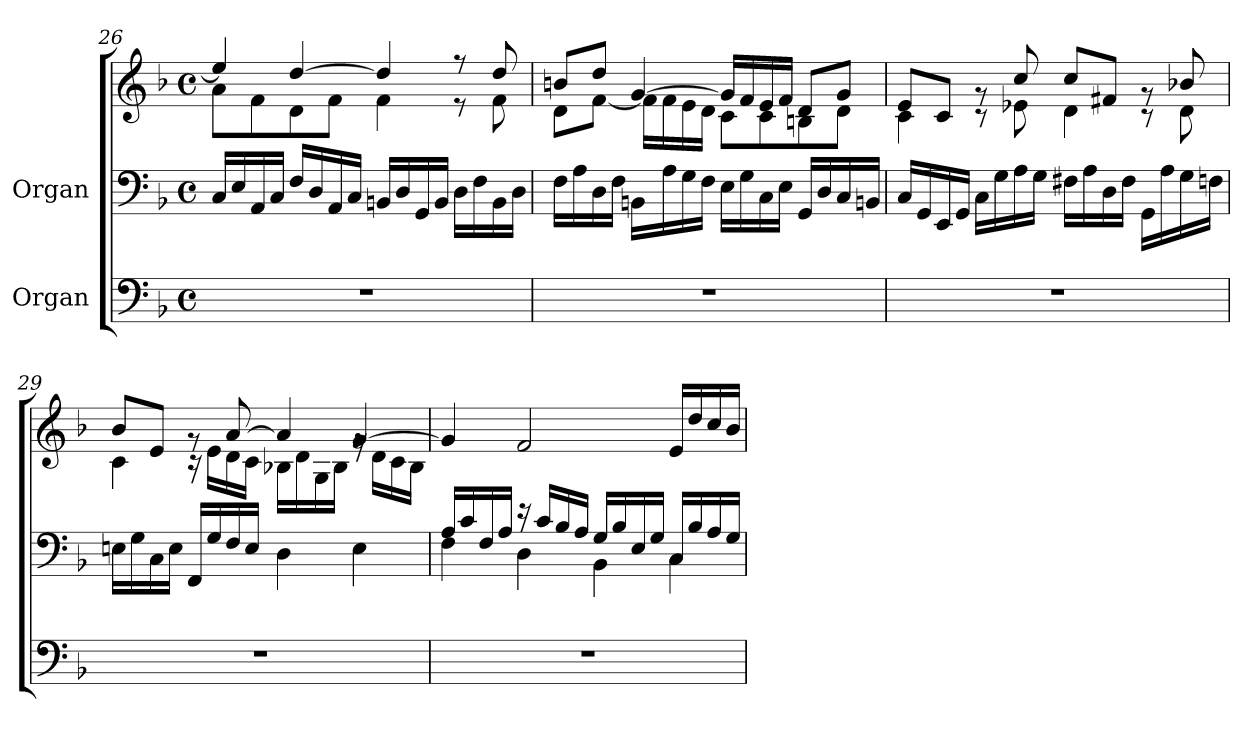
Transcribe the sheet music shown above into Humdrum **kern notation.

**kern	**kern	**kern
*part2	*part1	*part1
*staff3	*staff2	*staff1
*I"Organ	*I"Organ	*
*clefF4	*clefF4	*clefG2
*k[b-]	*k[b-]	*k[b-]
*M4/4	*M4/4	*M4/4
*met(c)	*met(c)	*met(c)
=26	=26	=26
*	*	*^
1r	16C/LL	4ee/]	8a\L
.	16E/	.	.
.	16AA/	.	8f\
.	16C/JJ	.	.
.	16F/LL	[4dd/	8d\
.	16D/	.	.
.	16AA/	.	8f\J
.	16C/JJ	.	.
.	16BBn/LL	4dd/]	4f\
.	16D/	.	.
.	16GG/	.	.
.	16BB/JJ	.	.
.	16D\LL	8r	8r
.	16F\	.	.
.	16BB\	8dd/	8f\
.	16D\JJ	.	.
=27	=27	=27	=27
1r	16F\LL	8bn/L	8d\L
.	16A\	.	.
.	16D\	8dd/J	[8f\J
.	16F\JJ	.	.
.	16BBn\LL	[4g/	16f\LL]
.	16A\	.	16f\
.	16G\	.	16e\
.	16F\JJ	.	16d\JJ
.	16E\LL	16g/LL]	8c\L
.	16G\	16f/	.
.	16C\	16e/	8c\
.	16E\JJ	16f/JJ	.
.	16GG/LL	8d/L	8Bn\
.	16D/	.	.
.	16C/	8g/J	8d\J
.	16BBn/JJ	.	.
!!LO:LB:g=z	!!
=28	=28	=28	=28
1r	16C/LL	8e/L	4c\
.	16GG/	.	.
.	16EE/	8c/J	.
.	16GG/JJ	.	.
.	16C\LL	8rg	8r
.	16G\	.	.
.	16A\	8cc/	8e-X\
.	16G\JJ	.	.
.	16F#X\LL	8cc/L	4d\
.	16A\	.	.
.	16D\	8f#X/J	.
.	16F#\JJ	.	.
.	16GG\LL	8rg	8r
.	16A\	.	.
.	16G\	8b-X/	8d\
.	16Fn\JJ	.	.
=29	=29	=29	=29
1r	16En\LL	8b-/L	4c\
.	16G\	.	.
.	16C\	8e/J	.
.	16E\JJ	.	.
.	16FF/LL	8rg	16r
.	16G/	.	16e\LL
.	16F/	[8a/	16d\
.	16E/JJ	.	16c\JJ
.	4D\	4a/]	16B-X\LL
.	.	.	16d\
.	.	.	16G\
.	.	.	16B-\JJ
.	4E\	[4g/	16rg
.	.	.	16d\LL
.	.	.	16c\
.	.	.	16B-\JJ
*	*	*v	*v
=30	=30	=30
*	*^	*
1r	16A/LL	4F\	4g/]
.	16c/	.	.
.	16F/	.	.
.	16A/JJ	.	.
.	16r	4D\	2f/
.	16c/LL	.	.
.	16B-/	.	.
.	16A/JJ	.	.
.	16G/LL	4BB-\	.
.	16B-/	.	.
.	16E/	.	.
.	16G/JJ	.	.
.	16C/LL	4C\	16e/LL
.	16B-/	.	16dd/
.	16A/	.	16cc/
.	16G/JJ	.	16b-/JJ
*	*v	*v	*
=	=	=
*-	*-	*-
